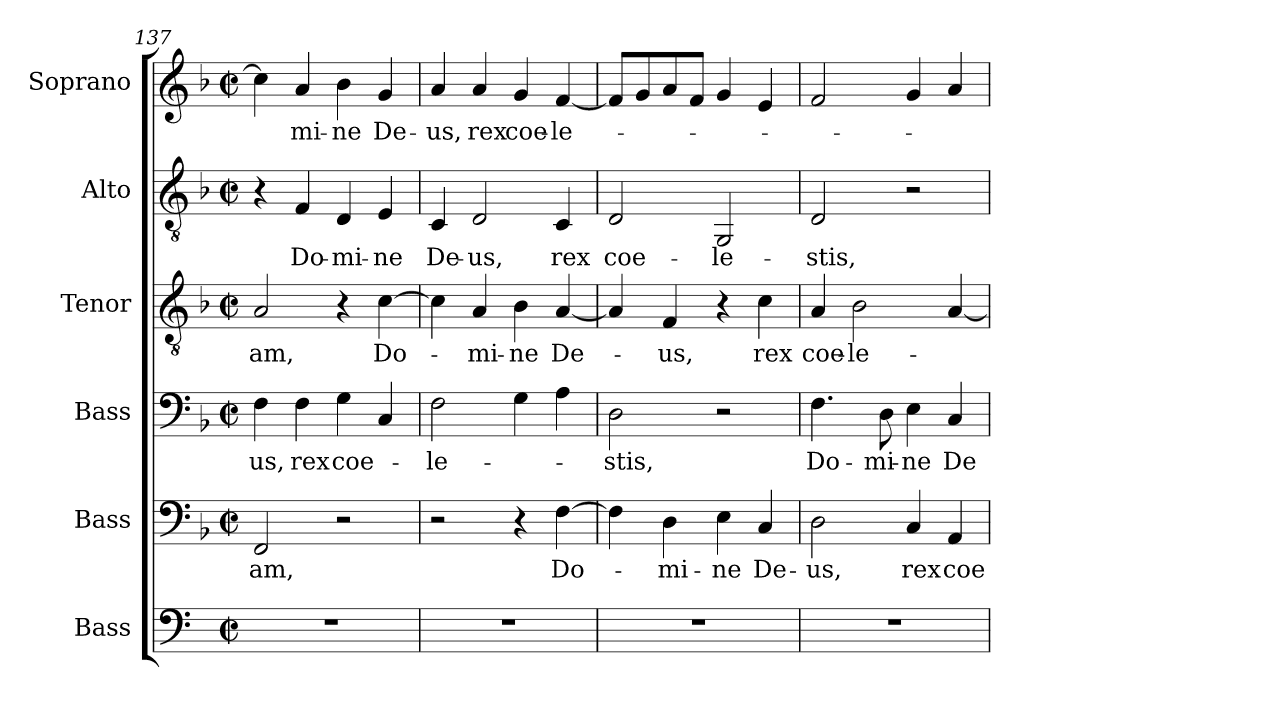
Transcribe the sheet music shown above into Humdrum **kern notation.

**kern	**kern	**text	**kern	**text	**kern	**text	**kern	**text	**kern	**text
*part6	*part5	*part5	*part4	*part4	*part3	*part3	*part2	*part2	*part1	*part1
*staff6	*staff5	*staff5	*staff4	*staff4	*staff3	*staff3	*staff2	*staff2	*staff1	*staff1
*I"Bass	*I"Bass	*	*I"Bass	*	*I"Tenor	*	*I"Alto	*	*I"Soprano	*
*I'B.	*I'B.	*	*I'B.	*	*I'T.	*	*I'A.	*	*I'S.	*
*clefF4	*clefF4	*	*clefF4	*	*clefGv2	*	*clefGv2	*	*clefG2	*
*	*	*	*	*	*ITrd7c12	*	*	*	*	*
*k[]	*k[b-]	*	*k[b-]	*	*k[b-]	*	*k[b-]	*	*k[b-]	*
*C:	*F:	*	*F:	*	*F:	*	*F:	*	*F:	*
*M2/2	*M2/2	*	*M2/2	*	*M2/2	*	*M2/2	*	*M2/2	*
*met(c|)	*met(c|)	*	*met(c|)	*	*met(c|)	*	*met(c|)	*	*met(c|)	*
=137	=137	=137	=137	=137	=137	=137	=137	=137	=137	=137
!	!	!LO:LY:b:color=#000000	!	!	!	!	!	!	!	!
!	!	!	!	!LO:LY:b:color=#000000	!	!	!	!	!	!
!	!	!	!	!	!	!LO:LY:b:color=#000000	!	!	!	!
1r	2FFi/	-am,	4Fi\	-us,	2AAi/	-am,	4r	.	4cci\]	.
!	!	!	!	!LO:LY:b:color=#000000	!	!	!	!	!	!
!	!	!	!	!	!	!	!	!LO:LY:b:color=#000000	!	!
!	!	!	!	!	!	!	!	!	!	!LO:LY:b:color=#000000
.	.	.	4Fi\	rex	.	.	4Fi/	Do-	4ai/	-mi-
!	!	!	!	!LO:LY:b:color=#000000	!	!	!	!	!	!
!	!	!	!	!	!	!	!	!LO:LY:b:color=#000000	!	!
!	!	!	!	!	!	!	!	!	!	!LO:LY:b:color=#000000
.	2r	.	4Gi\	coe-	4r	.	4Di/	-mi-	4b-i\	-ne
!	!	!	!	!	!	!LO:LY:b:color=#000000	!	!	!	!
!	!	!	!	!	!	!	!	!LO:LY:b:color=#000000	!	!
!	!	!	!	!	!	!	!	!	!	!LO:LY:b:color=#000000
.	.	.	4Ci/	.	[4Ci\	Do-	4Ei/	-ne	4gi/	De-
=138	=138	=138	=138	=138	=138	=138	=138	=138	=138	=138
!	!	!	!	!LO:LY:b:color=#000000	!	!	!	!	!	!
!	!	!	!	!	!	!	!	!LO:LY:b:color=#000000	!	!
!	!	!	!	!	!	!	!	!	!	!LO:LY:b:color=#000000
1r	2r	.	2Fi\	-le-	4Ci\]	.	4Ci/	De-	4ai/	-us,
!	!	!	!	!	!	!LO:LY:b:color=#000000	!	!	!	!
!	!	!	!	!	!	!	!	!LO:LY:b:color=#000000	!	!
!	!	!	!	!	!	!	!	!	!	!LO:LY:b:color=#000000
.	.	.	.	.	4AAi/	-mi-	2Di/	-us,	4ai/	rex
!	!	!	!	!	!	!LO:LY:b:color=#000000	!	!	!	!
!	!	!	!	!	!	!	!	!	!	!LO:LY:b:color=#000000
.	4r	.	4Gi\	.	4BB-i\	-ne	.	.	4gi/	coe-
!	!	!LO:LY:b:color=#000000	!	!	!	!	!	!	!	!
!	!	!	!	!	!	!LO:LY:b:color=#000000	!	!	!	!
!	!	!	!	!	!	!	!	!LO:LY:b:color=#000000	!	!
!	!	!	!	!	!	!	!	!	!	!LO:LY:b:color=#000000
.	[4Fi\	Do-	4Ai\	.	[4AAi/	De-	4Ci/	rex	[4fi/	-le-
=139	=139	=139	=139	=139	=139	=139	=139	=139	=139	=139
!	!	!	!	!LO:LY:b:color=#000000	!	!	!	!	!	!
!	!	!	!	!	!	!	!	!LO:LY:b:color=#000000	!	!
1r	4Fi\]	.	2Di\	-stis,	4AAi/]	.	2Di/	coe-	8fi/L]	.
.	.	.	.	.	.	.	.	.	8gi/	.
!	!	!LO:LY:b:color=#000000	!	!	!	!	!	!	!	!
!	!	!	!	!	!	!LO:LY:b:color=#000000	!	!	!	!
.	4Di\	-mi-	.	.	4FFi/	-us,	.	.	8ai/	.
.	.	.	.	.	.	.	.	.	8fi/J	.
!	!	!LO:LY:b:color=#000000	!	!	!	!	!	!	!	!
!	!	!	!	!	!	!	!	!LO:LY:b:color=#000000	!	!
.	4Ei\	-ne	2r	.	4r	.	2GGi/	-le-	4gi/	.
!	!	!LO:LY:b:color=#000000	!	!	!	!	!	!	!	!
!	!	!	!	!	!	!LO:LY:b:color=#000000	!	!	!	!
.	4Ci/	De-	.	.	4Ci\	rex	.	.	4ei/	.
=140	=140	=140	=140	=140	=140	=140	=140	=140	=140	=140
!	!	!LO:LY:b:color=#000000	!	!	!	!	!	!	!	!
!	!	!	!	!LO:LY:b:color=#000000	!	!	!	!	!	!
!	!	!	!	!	!	!LO:LY:b:color=#000000	!	!	!	!
!	!	!	!	!	!	!	!	!LO:LY:b:color=#000000	!	!
1r	2Di\	-us,	4.Fi\	Do-	4AAi/	coe-	2Di/	-stis,	2fi/	.
!	!	!	!	!	!	!LO:LY:b:color=#000000	!	!	!	!
.	.	.	.	.	2BB-i\	-le-	.	.	.	.
!	!	!	!	!LO:LY:b:color=#000000	!	!	!	!	!	!
.	.	.	8Di\	-mi-	.	.	.	.	.	.
!	!	!LO:LY:b:color=#000000	!	!	!	!	!	!	!	!
!	!	!	!	!LO:LY:b:color=#000000	!	!	!	!	!	!
.	4Ci/	rex	4Ei\	-ne	.	.	2r	.	4gi/	.
!	!	!LO:LY:b:color=#000000	!	!	!	!	!	!	!	!
!	!	!	!	!LO:LY:b:color=#000000	!	!	!	!	!	!
.	4AAi/	coe-	4Ci/	De-	[4AAi/	.	.	.	4ai/	.
=	=	=	=	=	=	=	=	=	=	=
*-	*-	*-	*-	*-	*-	*-	*-	*-	*-	*-
